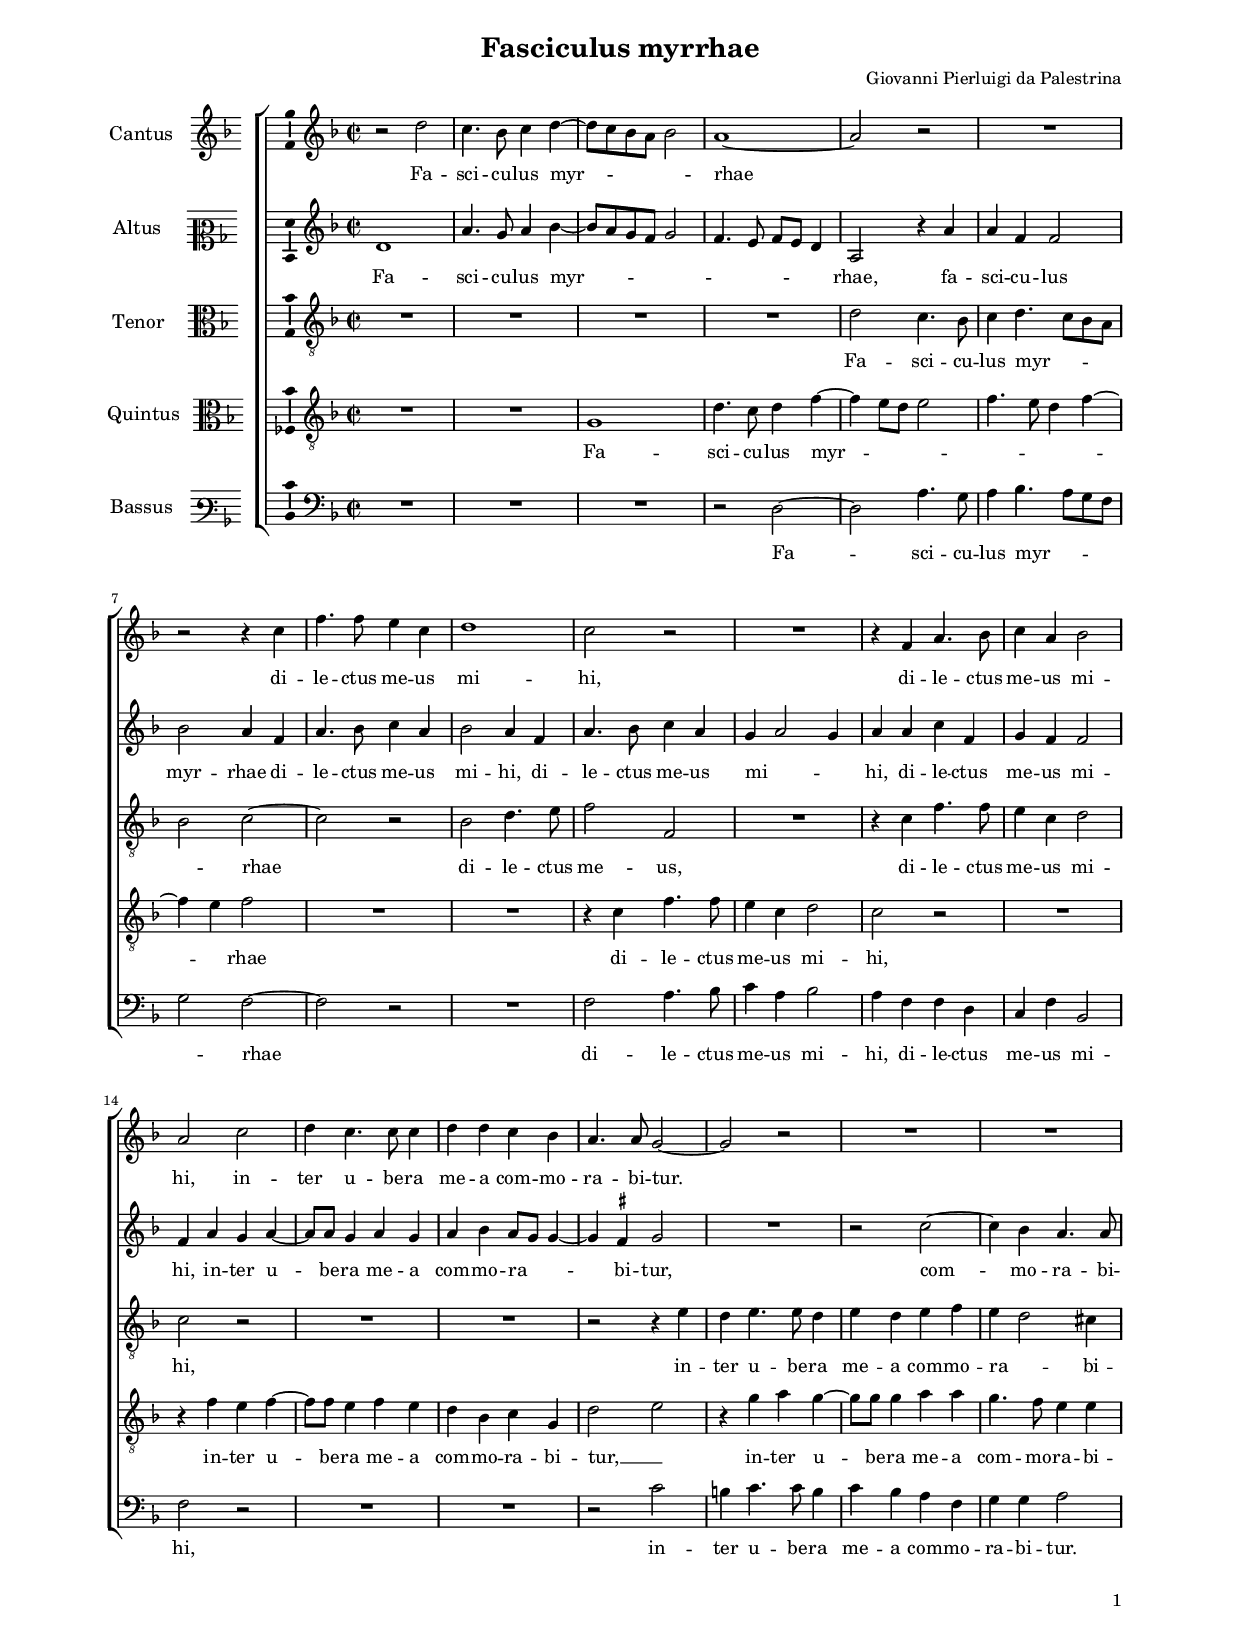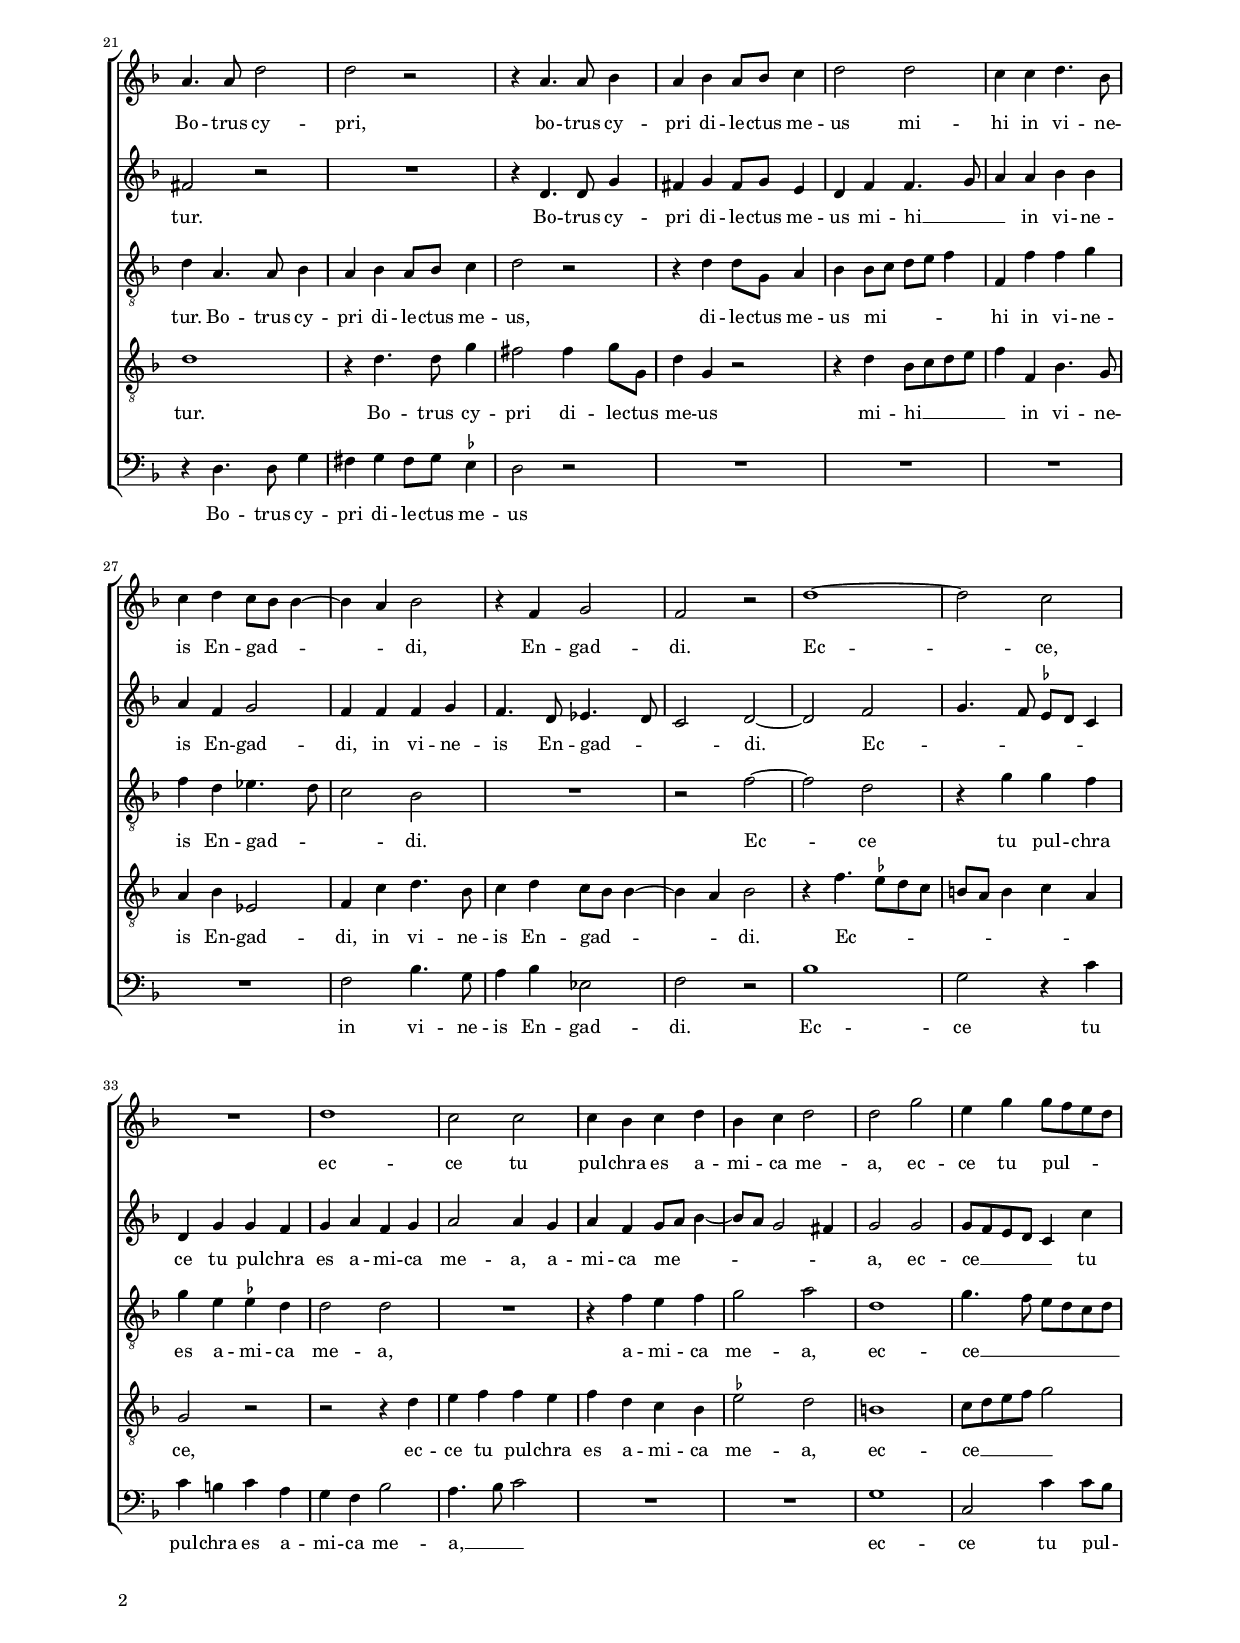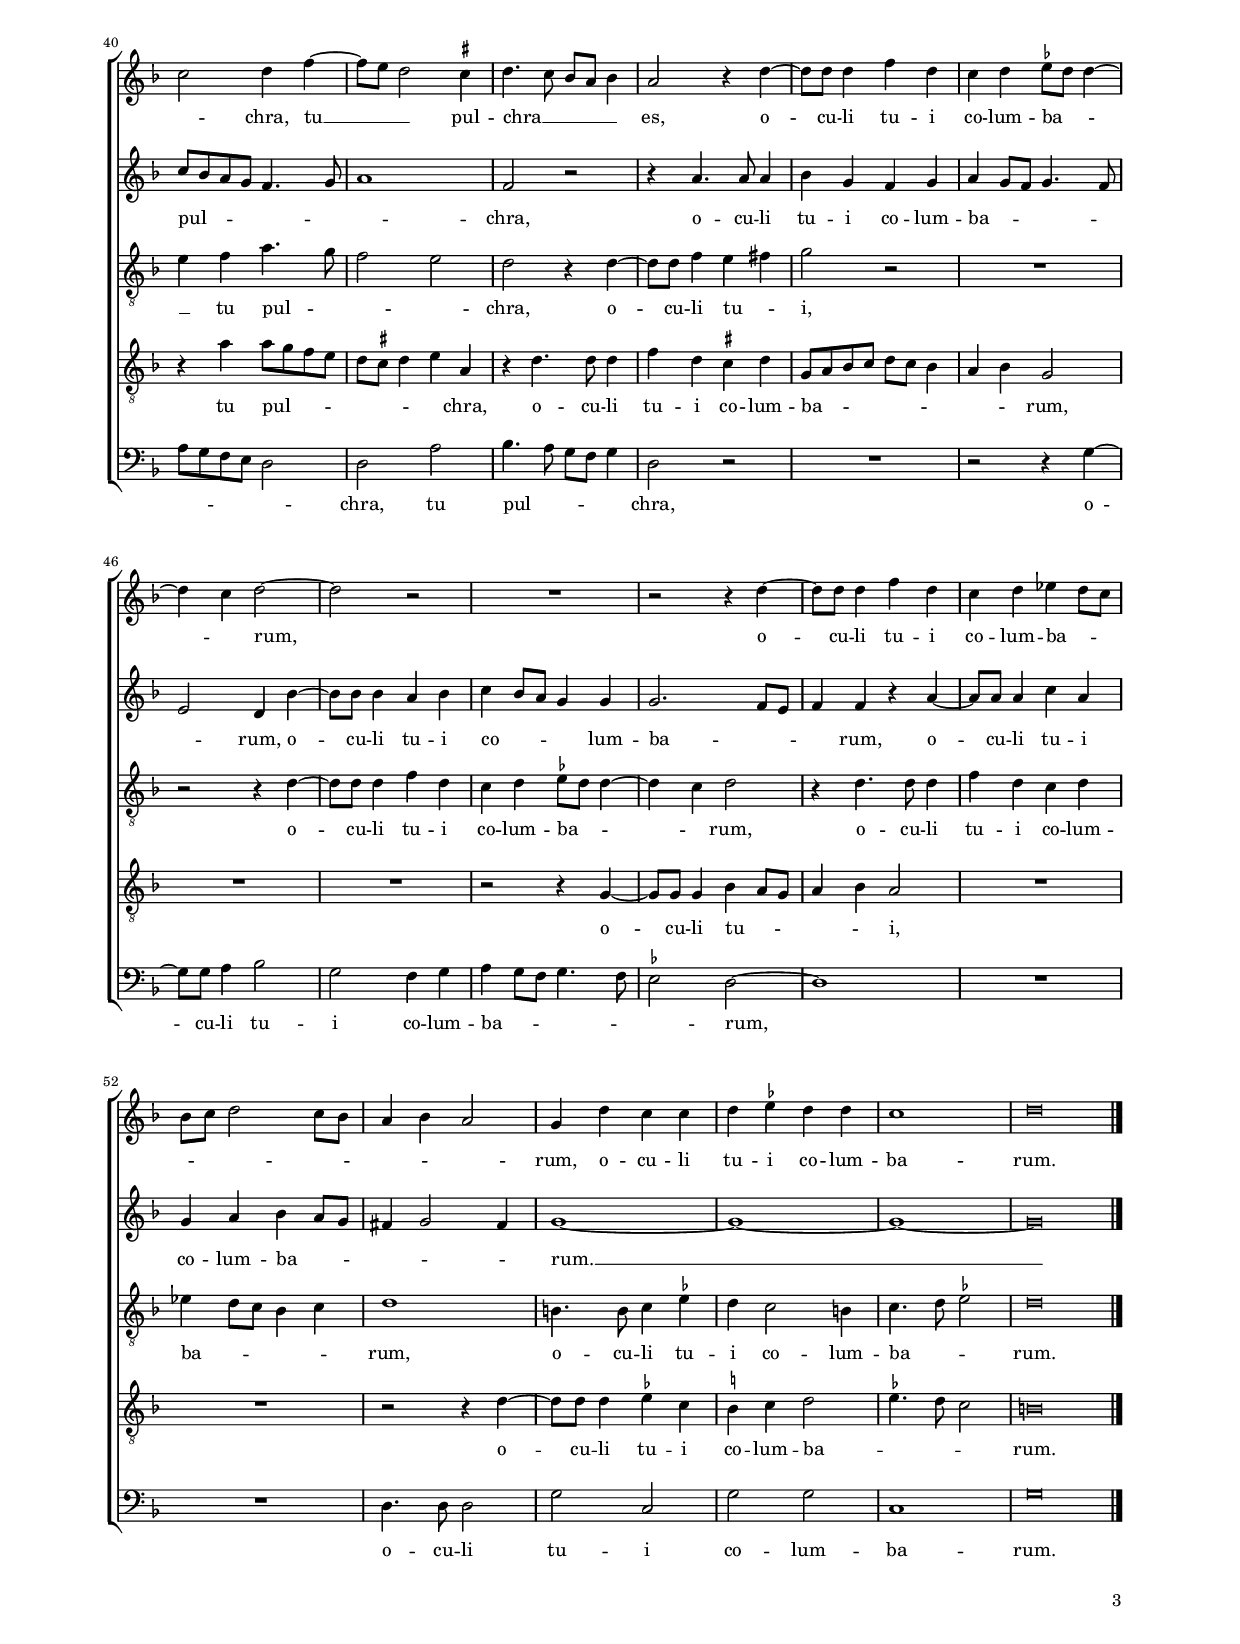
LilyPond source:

\header
{
  title="Fasciculus myrrhae"
  composer="Giovanni Pierluigi da Palestrina"
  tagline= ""
}

\version "2.24.1"
\language deutsch
#(set-global-staff-size 15)
% #(set-default-paper-size "letter")
#(ly:set-option 'point-and-click #f)


\paper
	{
	top-margin = 1.8 \cm
	bottom-margin = 1.2 \cm
	left-margin = 2 \cm
	right-margin = 2 \cm
	ragged-bottom = ##f
	ragged-last-bottom = ##f
	print-page-number = ##f
	system-system-spacing = #'((basic-distance . 16) (minimum-distance . 14) (padding . 5) (strechability . 150))
	oddFooterMarkup=\markup   \fill-line { "" \fromproperty #'page:page-number-string }
	evenFooterMarkup=\markup  \fill-line { \fromproperty #'page:page-number-string "" }
	last-bottom-spacing = #'((basic-distance . 12) (minimum-distance . 7) (padding . 4))
	systems-per-page = 3
	page-count = 3
%	min-systems-per-page = 3
	markup-system-spacing.basic-distance = #12
	}

	
global = {
	\key f \major
	\time 2/2
	\set Score.tempoHideNote = ##t
	\tempo 4 = 95
	\skip 1*56
	\set Score.measureLength = #(ly:make-moment 2/1)
	\skip 1*2 \bar "|."
	}

	ficta = { \once \set suggestAccidentals = ##t }

	forget = #(define-music-function (music) (ly:music?) #{
		\accidentalStyle forget
		$music
		\accidentalStyle default
		#})


incipitcantus = \markup { \score {
	{
	\set Staff.instrumentName = \markup { \fontsize #1 "Cantus" }
	\key f \major
	\clef violin
	s4 \bar ""
	}
	\layout  {
	raggedright = ##t
	indent = 1.6 \cm
	line-width = 2.2\cm
	\context { \Staff \remove Time_signature_engraver }
	\override Staff.Clef.Y-extent = #'(0 . 0)
	}} \hspace #1 }

      
incipitaltus = \markup { \score {
	{
	\set Staff.instrumentName = \markup { \fontsize #1 "Altus" }
	\key f \major
	\clef mezzosoprano
	s4 \bar ""
	}
	\layout  {
	raggedright = ##t
	indent = 1.6 \cm
	line-width = 2.2\cm
	\context { \Staff \remove Time_signature_engraver }
	\override Staff.Clef.Y-extent = #'(0 . 0)
	}} \hspace #1 }


incipittenor = \markup { \score {
	{
	\set Staff.instrumentName = \markup { \fontsize #1 "Tenor" }
	\key f \major
	\clef alto
	s4 \bar ""
	}
	\layout  {
	raggedright = ##t
	indent = 1.6 \cm
	line-width = 2.2\cm
	\context { \Staff \remove Time_signature_engraver }
	\override Staff.Clef.Y-extent = #'(0 . 0)
	}} \hspace #1 }
      
      
incipitquintus = \markup { \score {
	{
	\set Staff.instrumentName = \markup { \fontsize #1 "Quintus" }
	\key f \major
	\clef alto
	s4 \bar ""
	}
	\layout  {
	raggedright = ##t
	indent = 1.6 \cm
	line-width = 2.2\cm
	\context { \Staff \remove Time_signature_engraver }
	\override Staff.Clef.Y-extent = #'(0 . 0)
	}} \hspace #1 }
      
      
incipitbassus = \markup { \score {
	{
	\set Staff.instrumentName = \markup { \fontsize #1 "Bassus" }
	\key f \major
	\clef varbaritone
	s4 \bar ""
	}
	\layout  {
	raggedright = ##t
	indent = 1.6 \cm
	line-width = 2.2\cm
	\context { \Staff \remove Time_signature_engraver }
	\override Staff.Clef.Y-extent = #'(0 . 0)
	}} \hspace #1 }


cantus =  \relative c''
	{
	r2 d
	c4. b8 c4 d~
	d8 c b a b2
	a1~
%5
	a2 r |
	R1
	r2 r4 c
	f4. f8 e4 c
	d1
%10
	c2 r |
	R1
	r4 f, a4. b8
	c4 a b2
	a2 c
%15
	d4 c4. c8 c4 |
	d4 d c b
	a4. a8 g2~
	g2 r
	R1
%20
	R1 |
	a4. a8 d2
	d2 r
	r4 a4. a8 b4
	a4 b a8 b c4
%25
	d2 d |
	c4 c d4. b8
	c4 d c8 b b4~
	b4 a b2
	r4 f g2
%30
	f2 r |
	d'1~
	d2 c
	R1
	d1
%35
	c2 c |
	c4 b c d
	b4 c d2
	d2 g
	e4 g g8 f e d
%40
	c2 d4 f~ |
	f8 e d2 \ficta cis4
	d4. c8 b a b4
	a2 r4 d~
	d8 d d4 f d
%45
	c4 d \ficta es8 d d4~ |
	d4 c d2~
	d2 r
	R1
	r2 r4 d~
%50
	d8 d d4 f4 d |
	c4 d es d8 c
	b8 c d2 c8 b
	a4 b a2
	g4 d' c c
%55
	d4 \ficta es d d |
	c1
	d\breve |
	}


altus =  \relative c'
	{
	d1
	a'4. g8 a4 b~
	b8 a g f g2
	f4. e8 f e d4
%5
	a2 r4 a' |
	a4 f f2
	b2 a4 f
	a4. b8 c4 a
	b2 a4 f
%10
	a4. b8 c4 a |
	g4 a2 g4
	a4 a c f,
	g4 f f2
	f4 a g a~
%15
	a8 a g4 a g |
	a4 b a8 g g4~
	g4 \ficta fis g2
	R1
	r2 c~
%20
	c4 b a4. a8 |
	fis2 r
	R1
	r4 d4. d8 g4
	fis4 g fis8 g e4
%25
	d4 f f4. g8 |
	a4 a b b
	a4 f g2
	f4 f f g
	f4. d8 es4. d8
%30
	c2 d~ |
	d2 f
	g4. f8 \ficta es d c4 
	d4 g g f
	g4 a f g
%35
	a2 a4 g |
	a4 f g8 a b4~
	b8 a g2 fis4
	g2 g
	g8 f e d c4 c'
%40
	c8 b a g f4. g8 |
	a1
	f2 r
	r4 a4. a8 a4
	b4 g f g
%45
	a4 g8 f g4. f8 |
	e2 d4 b'~
	b8 b b4 a b
	c4 b8 a g4 g
	g2. f8 e
%50
	f4 f r a~ |
	a8 a a4 c a
	g4 a b a8 g
	fis4 g2 fis4
	g1~
%55
	g1~ |
	g1~
	g\breve |
	}


tenor =  \relative c'
	{
	R1
	R1
	R1
	R1
%5
	d2 c4. b8 |
	c4 d4. c8 b a
	b2 c~
	c2 r
	b2 d4. e8
%10
	f2 f, |
	R1
	r4 c' f4. f8
	e4 c d2
	c2 r
%15
	R1 |
	R1
	r2 r4 e
	d4 e4. e8 d4
	e4 d e f
%20
	e4 d2 cis4 |
	d4 a4. a8 b4
	a4 b a8 b c4
	d2 r
	r4 d d8 g, a4
%25
	b4 b8 c d e f4 |
	f, f' f g
	f4 d es4. d8
	c2 b
	R1
%30
	r2 f'~ |
	f2 d
	r4 g g f
	g4 e \ficta es d
	d2 d
%35
	R1 |
	r4 f e f
	g2 a
	d,1
	g4. f8 e d c d
%40
	e4 f a4. g8  |
	f2 e
	d2 r4 d~
	d8 d f4 e fis
	g2 r
%45
	R1 |
	r2 r4 d~
	d8 d d4 f d
	c4 d \ficta es8 d d4~
	d4 c d2
%50
	r4 d4. d8 d4 |
	f4 d c d
	es4 d8 c b4 c
	d1
	h4. h8 c4 \ficta es
%55
	d4 c2 h4 |
	c4. d8 \ficta es2
	d\breve |
	}


quintus  =  \relative c'
	{
	R1
	R1
	g1
	d'4. c8 d4 f~
%5
	f4 e8 d e2 |
	f4. e8 d4 f~
	f4 e f2
	R1
	R1
%10
	r4 c f4. f8 |
	e4 c d2
	c2 r
	R1
	r4 f e f~
%15
	f8 f e4 f e |
	d4 b c g
	d'2 e
	r4 g a g~
	g8 g g4 a a
%20
	g4. f8 e4 e |
	d1
	r4 d4. d8 g4
	fis2 fis4 g8 g,
	d'4 g, r2
%25
	r4 d' b8 c d e |
	f4 f, b4. g8
	a4 b es,2
	f4 c' d4. b8
	c4 d c8 b b4~
%30
	b4 a b2 |
	r4 f'4. \ficta es8 d c
	h8 a h4 c a
	g2 r
	r2 r4 d'
%35
	e4 f f e |
	f4 d c b
	\ficta es2 d
	h1
	c8 d e f g2
%40
	r4 a a8 g f e |
	d8 \ficta cis d4 e a,
	r4 d4. d8 d4
	f4 d \ficta cis d
	g,8 a b c d c b4
%45
	a4 b g2 |
	R1
	R1
	r2 r4 g~
	g8 g g4 b a8 g
%50
	a4 b a2 |
	R1
	R1
	r2 r4 d~
	d8 d d4 \ficta es c
%55
	\ficta h4 c d2 |
	\ficta es4. d8 c2
	h\breve |
	}


bassus  =  \relative c
	{
	R1
	R1
	R1
	r2 d~
%5
	d2 a'4. g8 |
	a4 b4. a8 g f
	g2 f~
	f2 r
	R1
%10
	f2 a4. b8 |
	c4 a b2
	a4 f f d
	c4 f b,2
	f'2 r
%15
	R1 |
	R1
	r2 c'
	h4 c4. c8 h4
	c4 b a f
%20
	g4 g a2 |
	r4 d,4. d8 g4
	fis4 g fis8 g \ficta es4
	d2 r
	R1
%25
	R1 |
	R1
	R1
	f2 b4. g8
	a4 b es,2
%30
	f2 r |
	b1
	g2 r4 c
	c4 h c a
	g4 f b2
%35
	a4. b8 c2 |
	R1
	R1
	g1
	c,2 c'4 c8 b
%40
	a8 g f e d2 |
	d2 a'
	b4. a8 g f g4
	d2 r
	R1
%45
	r2 r4 g~ |
	g8 g a4 b2
	g2 f4 g
	a4 g8 f g4. f8
	\ficta es2 d~
%50
	d1 |
	R1
	R1
	d4. d8 d2
	g2 c,
%55
	g'2 g |
	c,1
	g'\breve |
	}


lyricscantus = \lyricmode {
	Fa -- sci -- cu -- lus myr -- _ _ _ _ rhae
	di -- le -- ctus me -- us mi -- hi,
	di -- le -- ctus me -- us mi -- hi,
	in -- ter u -- be -- ra me -- a com -- mo -- ra -- bi -- tur.
	Bo -- trus cy -- pri,
	bo -- trus cy -- pri di -- le -- ctus me -- us mi -- hi
	in vi -- ne -- is En -- gad -- _ _ _ di,
	En -- gad -- di.
	Ec -- ce,
	ec -- ce tu pul -- chra es a -- mi -- ca me -- a,
	ec -- ce tu pul -- _ _ _ _ chra,
	tu __ _ _ pul -- chra __ _ _ _ _ es,
	o -- cu -- li tu -- i co -- lum -- ba -- _ _ _ rum,
	o -- cu -- li tu -- i co -- lum -- ba -- _ _ _ _ _ _ _ _ _ _ rum,
	o -- cu -- li tu -- i co -- lum -- ba -- rum.
	}


lyricsaltus = \lyricmode {
	Fa -- sci -- cu -- lus myr -- _ _ _ _ _ _ _ _ _ rhae,
	fa -- sci -- cu -- lus myr -- rhae
	di -- le -- ctus me -- us mi -- hi,
	di -- le -- ctus me -- us mi -- _ _ hi,
	di -- le -- ctus me -- us mi -- hi,
	in -- ter u -- be -- ra me -- a com -- mo -- ra -- _ _ bi -- tur,
	com -- mo -- ra -- bi -- tur.
	Bo -- trus cy -- pri di -- le -- ctus me -- us mi -- hi __ _ _
	in vi -- ne -- is En -- gad -- di,
	in vi -- ne -- is En -- gad -- _ _ di.
	Ec -- _ _ _ _ _ ce tu pul -- chra es a -- mi -- ca me -- a,
	a -- mi -- ca me -- _ _ _ _ _ a,
	ec -- ce __ _ _ _ _ tu pul -- _ _ _ _ _ _ chra,
	o -- cu -- li tu -- i co -- lum -- ba -- _ _ _ _ _ rum,
	o -- cu -- li tu -- i co -- _ _ _ lum -- ba -- _ _ _ rum,
	o -- cu -- li tu -- i co -- lum -- ba -- _ _ _ _ _ rum. __
	}


lyricstenor = \lyricmode {
	Fa -- sci -- cu -- lus myr -- _ _ _ _ rhae
	di -- le -- ctus me -- us,
	di -- le -- ctus me -- us mi -- hi,
	in -- ter u -- be -- ra me -- a com -- mo -- ra -- _ bi -- tur.
	Bo -- trus cy -- pri di -- le -- ctus me -- us,
	di -- le -- ctus me -- us mi -- _ _ _ _ hi
	in vi -- ne -- is En -- gad -- _ _ di.
	Ec -- ce tu pul -- chra es a -- mi -- ca me -- a,
	a -- mi -- ca me -- a,
	ec -- ce __ _ _ _ _ _ _ tu pul -- _ _ _ chra,
	o -- cu -- li tu -- _ i,
	o -- cu -- li tu -- i co -- lum -- ba -- _ _ _ rum,
	o -- cu -- li tu -- i co -- lum -- ba -- _ _ _ _ rum,
	o -- cu -- li tu -- i co -- lum -- ba -- _ _ rum.
	}


lyricsquintus = \lyricmode {
	Fa -- sci -- cu -- lus myr -- _ _ _ _ _ _ _ _ rhae
	di -- le -- ctus me -- us mi -- hi,
	in -- ter u -- be -- ra me -- a com -- mo -- ra -- bi -- tur, __ _
	in -- ter u -- be -- ra me -- a com -- mo -- ra -- bi -- tur.
	Bo -- trus cy -- pri di -- le -- ctus me -- us mi -- hi __ _ _ _ _
	in vi -- ne -- is En -- gad -- di,
	in vi -- ne -- is En -- gad -- _ _ _ di.
	Ec -- _ _ _ _ _ _ _ _ ce,
	ec -- ce tu pul -- chra es a -- mi -- ca me -- a,
	ec -- ce __ _ _ _ _ tu pul -- _ _ _ _ _ _ _ chra,
	o -- cu -- li tu -- i co -- lum -- ba -- _ _ _ _ _ _ _ _ rum,
	o -- cu -- li tu -- _ _ _ _ i,
	o -- cu -- li tu -- i co -- lum -- ba -- _ _ _ rum.
	}


lyricsbassus = \lyricmode {
	Fa -- sci -- cu -- lus myr -- _ _ _ _ rhae
	di -- le -- ctus me -- us mi -- hi,
	di -- le -- ctus me -- us mi -- hi,
	in -- ter u -- be -- ra me -- a com -- mo -- ra -- bi -- tur.
	Bo -- trus cy -- pri di -- le -- ctus me -- us
	in vi -- ne -- is En -- gad -- di.
	Ec -- ce tu pul -- chra es a -- mi -- ca me -- a, __ _ _
	ec -- ce tu pul -- _ _ _ _ _ _ chra,
	tu pul -- _ _ _ _ chra,
	o -- cu -- li tu -- i co -- lum -- ba -- _ _ _ _ _ rum,
	o -- cu -- li tu -- i co -- lum -- ba -- rum.
	}


\score
{  
	\transpose c c {
	\new ChoirStaff \with { \override StaffGrouper.staff-staff-spacing.basic-distance = #12 }
	<<

	\new Staff << \global
	\new Voice="v1" {
		\set Staff.instrumentName=\incipitcantus
%		\set Staff.instrumentName= "S"
		\set Staff.midiInstrument = "reed organ"
		\clef violin
		\cantus }
	\new Lyrics \lyricsto "v1" {\lyricscantus }
	>>


	\new Staff << \global
	\new Voice="v2" {
		\set Staff.instrumentName=\incipitaltus
%		\set Staff.instrumentName= "A"
		\set Staff.midiInstrument = "reed organ"
		\clef violin % "G_8"
		\altus}
	\new Lyrics \lyricsto "v2" {\lyricsaltus }
	>>


	\new Staff << \global
	\new Voice="v3" {
		\set Staff.instrumentName=\incipittenor
%		\set Staff.instrumentName= "T"
		\set Staff.midiInstrument = "reed organ"
		\clef "G_8"
		\tenor }
	\new Lyrics \lyricsto "v3" {\lyricstenor }
	>>


	\new Staff << \global
	\new Voice="v5" {
		\set Staff.instrumentName=\incipitquintus
%		\set Staff.instrumentName= "Q"
		\set Staff.midiInstrument = "reed organ"
		\clef "G_8"
		\quintus}
	\new Lyrics \lyricsto "v5" {\lyricsquintus }
	>>


	\new Staff << \global
	\new Voice="v4" {
		\set Staff.instrumentName=\incipitbassus
%		\set Staff.instrumentName= "B"
		\set Staff.midiInstrument = "reed organ"
		\clef bass 
		\bassus }
	\new Lyrics \lyricsto "v4" {\lyricsbassus}
	>>

	>>
	} % transpose

	\layout
	{
	indent = 2.5\cm
	\context { \Lyrics \override VerticalAxisGroup.nonstaff-relatedstaff-spacing.padding = #1.4 }
%	\context { \Lyrics \override LyricText.font-size = #1 }
	\context { \Staff \override TimeSignature.break-visibility = #end-of-line-invisible }
	\context { \Staff \consists Ambitus_engraver }
	\context { \Score \override BarNumber.padding = #2 }
	\context { \Voice \override NoteHead.style = #'baroque }
	}

\midi
	{
    	
	}

}


% EOF
